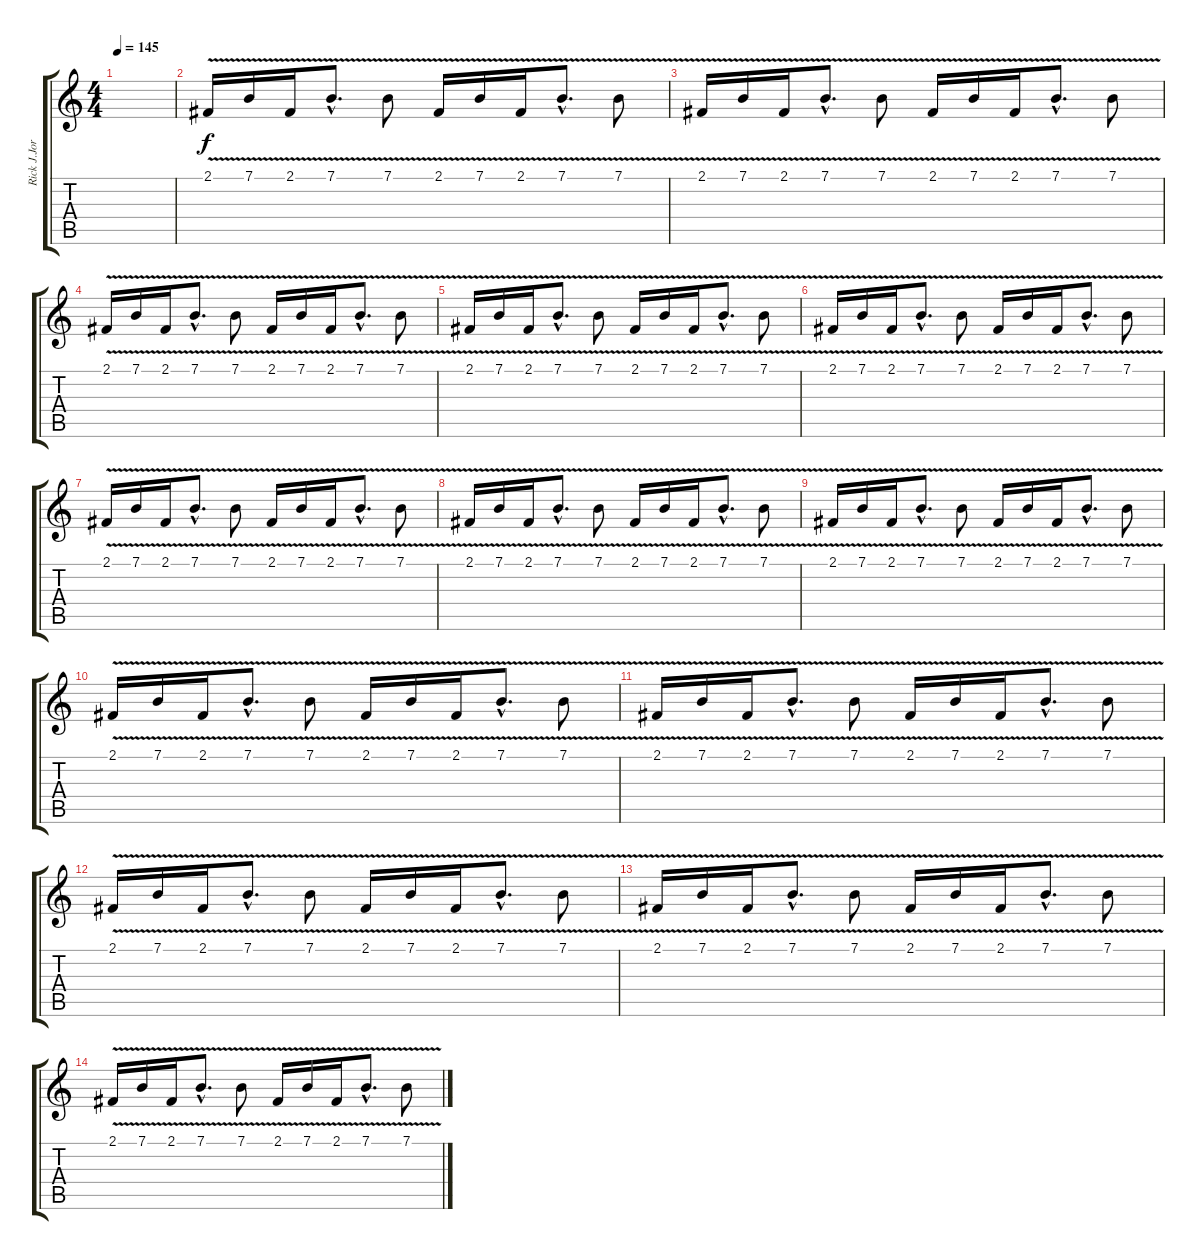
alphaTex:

\track ("Rick J.Jordan (synth vibrato)" "Rick J.Jor") {instrument lead2sawtooth}
\staff {score tabs}
\tuning (E4 B3 G3 D3 A2 E2) {hide}
\ts (4 4)
\tempo 145
\clef g2
\ks c
|
2.1{v}.16{volume 9} 7.1{v}.16 2.1{v}.16 7.1{v hac}.8{d} 7.1{v}.8 2.1{v}.16 7.1{v}.16 2.1{v}.16 7.1{v hac}.8{d} 7.1{v}.8 |
2.1{v}.16 7.1{v}.16 2.1{v}.16 7.1{v hac}.8{d} 7.1{v}.8 2.1{v}.16 7.1{v}.16 2.1{v}.16 7.1{v hac}.8{d} 7.1{v}.8 |
2.1{v}.16 7.1{v}.16 2.1{v}.16 7.1{v hac}.8{d} 7.1{v}.8 2.1{v}.16 7.1{v}.16 2.1{v}.16 7.1{v hac}.8{d} 7.1{v}.8 |
2.1{v}.16 7.1{v}.16 2.1{v}.16 7.1{v hac}.8{d} 7.1{v}.8 2.1{v}.16 7.1{v}.16 2.1{v}.16 7.1{v hac}.8{d} 7.1{v}.8 |
2.1{v}.16 7.1{v}.16 2.1{v}.16 7.1{v hac}.8{d} 7.1{v}.8 2.1{v}.16 7.1{v}.16 2.1{v}.16 7.1{v hac}.8{d} 7.1{v}.8 |
2.1{v}.16 7.1{v}.16 2.1{v}.16 7.1{v hac}.8{d} 7.1{v}.8 2.1{v}.16 7.1{v}.16 2.1{v}.16 7.1{v hac}.8{d} 7.1{v}.8 |
2.1{v}.16 7.1{v}.16 2.1{v}.16 7.1{v hac}.8{d} 7.1{v}.8 2.1{v}.16 7.1{v}.16 2.1{v}.16 7.1{v hac}.8{d} 7.1{v}.8 |
2.1{v}.16 7.1{v}.16 2.1{v}.16 7.1{v hac}.8{d} 7.1{v}.8 2.1{v}.16 7.1{v}.16 2.1{v}.16 7.1{v hac}.8{d} 7.1{v}.8 |
2.1{v}.16 7.1{v}.16 2.1{v}.16 7.1{v hac}.8{d} 7.1{v}.8 2.1{v}.16 7.1{v}.16 2.1{v}.16 7.1{v hac}.8{d} 7.1{v}.8 |
2.1{v}.16 7.1{v}.16 2.1{v}.16 7.1{v hac}.8{d} 7.1{v}.8 2.1{v}.16 7.1{v}.16 2.1{v}.16 7.1{v hac}.8{d} 7.1{v}.8 |
2.1{v}.16 7.1{v}.16 2.1{v}.16 7.1{v hac}.8{d} 7.1{v}.8 2.1{v}.16 7.1{v}.16 2.1{v}.16 7.1{v hac}.8{d} 7.1{v}.8 |
2.1{v}.16 7.1{v}.16 2.1{v}.16 7.1{v hac}.8{d} 7.1{v}.8 2.1{v}.16 7.1{v}.16 2.1{v}.16 7.1{v hac}.8{d} 7.1{v}.8 |
2.1{v}.16 7.1{v}.16 2.1{v}.16 7.1{v hac}.8{d} 7.1{v}.8 2.1{v}.16 7.1{v}.16 2.1{v}.16 7.1{v hac}.8{d} 7.1{v}.8
